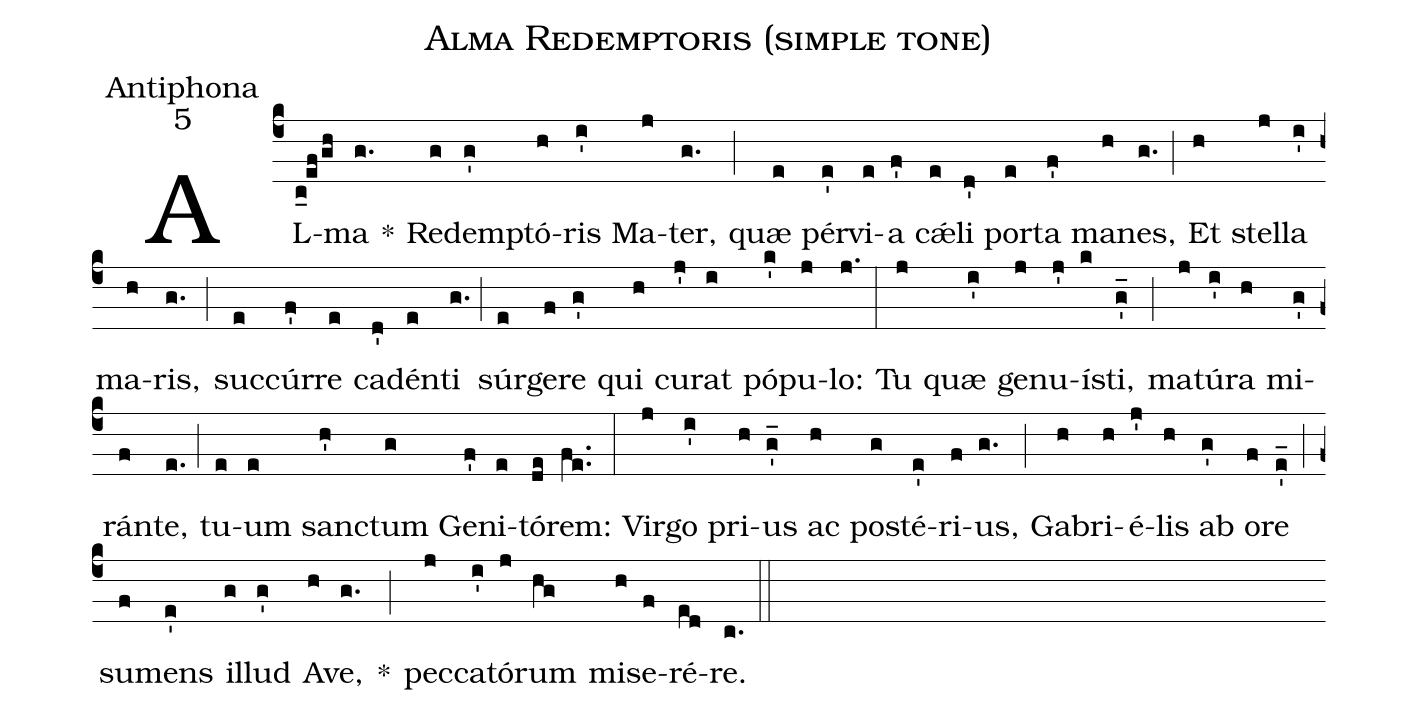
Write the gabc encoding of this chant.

name:Alma Redemptoris (simple tone);
office-part:Antiphona;
mode:5;
%%
(c4) AL(c_0!ef/gh)ma(g.) *() Re(g)dem(g')ptó(h)ris(i') Ma(j)ter,(g.) (;) quæ(e) pér(e')vi(e)a(f') c<sp>'æ</sp>(e)li(d') por(e)ta(f') ma(h)nes,(g.) (;) Et(h) stel(j)la(i') ma(h)ris,(g.) (;) suc(e)cúr(f')re(e) ca(d')dén(e)ti(g.) (;) súr(e)ge(f)re(g') qui(h) cu(j')rat(i) pó(k')pu(j)lo:(j.) (:) Tu(j) quæ(i') ge(j)nu(j')í(k)sti,(g'_) (;) ma(j)tú(i')ra(h) mi(g')rán(f)te,(e.) (;) tu(e)um(e) san(h')ctum(g) Ge(f')ni(e)tó(de)rem:(fe..) (:) Vir(j)go(i') pri(h)us(g'_) ac(h) po(g)sté(e')ri(f)us,(g.) (;) Ga(h)bri(h)é(j')lis(h) ab(g') o(f)re(e'_) (;) su(f)mens(e') il(g)lud(g') A(h)ve,(g.) *(;) pec(j)ca(i')tó(j)rum(hg) mi(h)se(f)ré(ed)re.(c.) (::)
